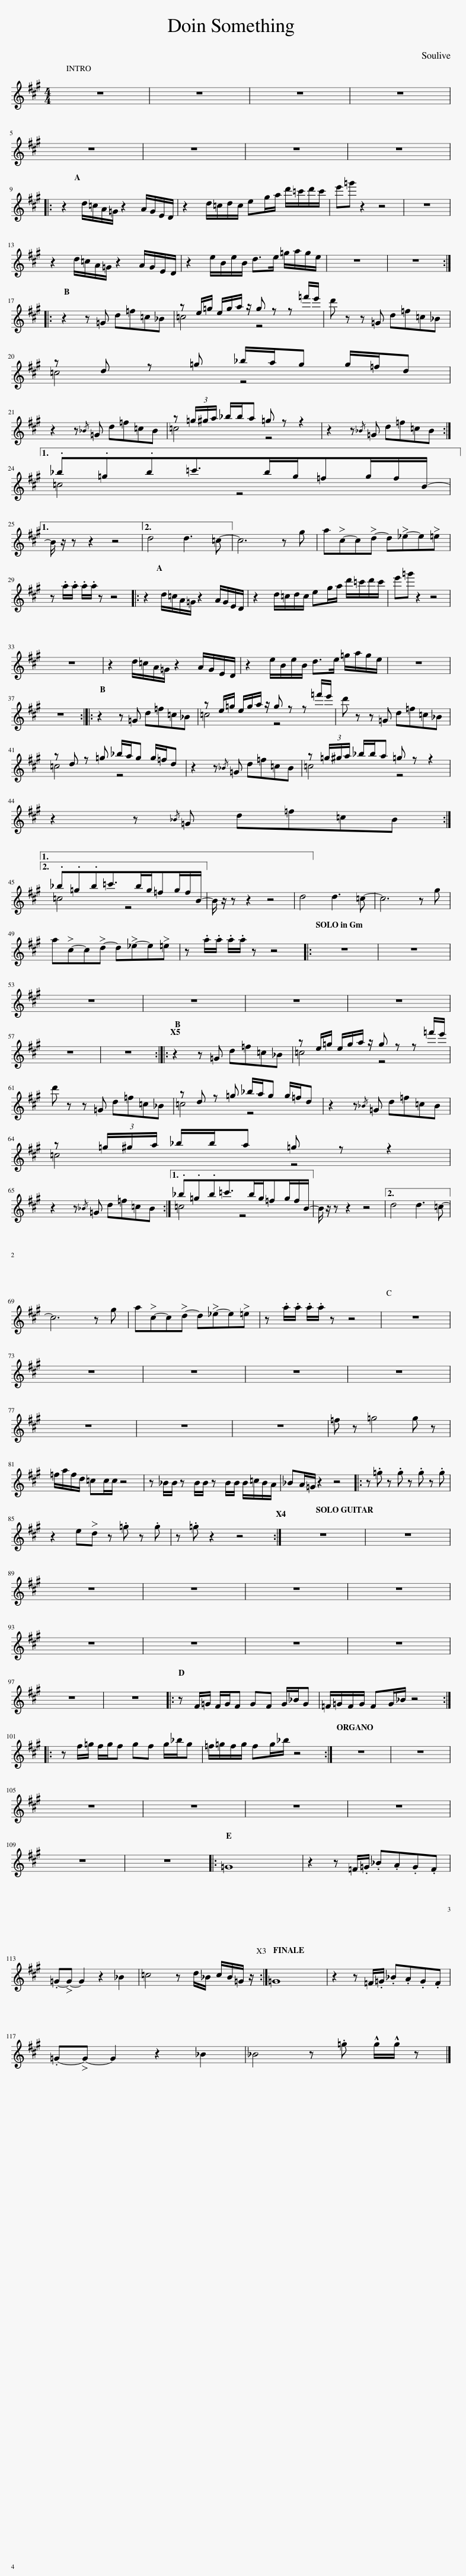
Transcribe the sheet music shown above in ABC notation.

X:1
%%score ( 1 2 )
L:1/8
M:4/4
I:linebreak $
K:none
V:1 treble transpose=-9
V:2 treble transpose="-9 "
V:1
[K:A] z8 | z8 | z8 | z8 |$ z8 | %5
 z8 | z8 | z8 |:$ z2 d/=c/A/=G/ z2 A/G/E/D/ | z2 d/=c/d/c/ eg/a/ d'/=c'/d'/c'/ | %10
 e'=g' z2 z4 | z8 |$ z2 d/=c/A/=G/ z2 A/G/E/D/ | z2 e/B/e/B/ d>e =g/a/g/e/ | z8 | %15
 z8 ::$ z2 z =G d=f=c_B | z e/=g/ e/g/a/ z/ g z z =f'/e'/ | d' z z =G d=f=c_B |$ z d z =g _b/a/g g/=f/d |$ %20
 z2 z{/_B} =G d=f=cB | z (3=g/^g/a/ _b/b/a =g z z2 | z2 z{/_B} =G d=f=cB :|1$ ._b.=g.b=c'>bg/=fg/f/B/- ||1$ B/ z/ z z2 z4 ||2 %25
 d4 d3 =c- || c6 z g | ac-cd- d_e-e=e |$ z .a/.a/ .a/.a/ z z4 |: z2 d/=c/A/=G/ z2 A/G/E/D/ | %30
 z2 d/=c/d/c/ eg/a/ d'/=c'/d'/c'/ | e'=g' z2 z4 |$ z8 | z2 d/=c/A/=G/ z2 A/G/E/D/ | z2 e/B/e/B/ d>e =g/a/g/e/ | %35
 z8 |$ z8 :: z2 z =G d=f=c_B | z e/=g/ e/g/a/ z/ g z z =f'/e'/ | d' z z =G d=f=c_B |$ %40
 z d z =g _b/a/g g/=f/d | z2 z{/_B} =G d=f=cB | z (3=g/^g/a/ _b/b/a =g z z2 |1$ z2 z{/_B} =G d=f=cB :|2$ ._b.=g.b=c'>bg/=fg/f/B/- || %45
 B/ z/ z z2 z4 | d4 d3 =c- | c6 z g |$ ac-cd- d_e-e=e | z .a/.a/ .a/.a/ z z4 |: %50
 z8 | z8 |$ z8 | z8 | z8 | %55
 z8 |$ z8 | z8 :: z2 z =G d=f=c_B | z e/=g/ e/g/a/ z/ g z z =f'/e'/ |$ %60
 d' z z =G d=f=c_B | z d z =g _b/a/g g/=f/d | z2 z{/_B} =G d=f=cB |$ z (3=g/^g/a/ _b/b/a =g z z2 |$ z2 z{/_B} =G d=f=cB :|1 %65
 ._b.=g.b=c'>bg/=fg/f/B/- || B/ z/ z z2 z4 |2 d4 d3 =c- ||$ c6 z g | ac-cd- d_e-e=e | %70
 z .a/.a/ .a/.a/ z z4 | z8 |$ z8 | z8 | z8 | %75
 z8 |$ z8 | z8 | z8 | =f z =g4 g z |$ %80
 =f/a/f/d/ =cc/c/ z4 | z _B/B/ z B/B/ z B/B/ B/=c/B/A/ | _BA/=G/ z2 z4 |: z .=g z .g z .g z .g |$ z2 ed z .=g z .g | %85
 z .=g z2 z4 :| z8 | z8 |$ z8 | z8 | %90
 z8 | z8 |$ z8 | z8 | z8 | %95
 z8 |$ z8 | z8 |: z F/=G/ F/G/F GF G/_B/G | =F/=G/F/G/ FG/_B/ z4 ::$ %100
 z f/=g/ f/g/f gf g/_b/g | =f/=g/f/g/ fg/_b/ z4 :| z8 | z8 |$ z8 | %105
 z8 | z8 | z8 |$ z8 | z8 |: %110
 =G8 | z2 z =F/.=G/ ._B.A.G.F |$ .=G-G- G2 z2 _B2 | =c4 z d/_B/ c/B/=G/ z/ :| =G8 | %115
 z2 z =F/.=G/ ._B.A.G.F |$ .=G-G- G2 z2 _B2 | _B4 z .=g !^!g/!^!g/ z |] %118
V:2
[K:A] x8 | x8 | x8 | x8 |$ x8 | %5
 x8 | x8 | x8 |:$ x8 | x8 | %10
 x8 | x8 |$ x8 | x8 | x8 | %15
 x8 ::$ x8 | =c4 z4 | x8 |$ =c4 z4 |$ %20
 x8 | =c4 z4 | x8 :|1$ =c4 z4 ||1$ x8 ||2 %25
 x8 || x8 | x8 |$ x8 |: x8 | %30
 x8 | x8 |$ x8 | x8 | x8 | %35
 x8 |$ x8 :: x8 | =c4 z4 | x8 |$ %40
 =c4 z4 | x8 | =c4 z4 |1$ x8 :|2$ =c4 z4 || %45
 x8 | x8 | x8 |$ x8 | x8 |: %50
 x8 | x8 |$ x8 | x8 | x8 | %55
 x8 |$ x8 | x8 :: x8 | =c4 z4 |$ %60
 x8 | =c4 z4 | x8 |$ =c4 z4 |$ x8 :|1 %65
 =c4 z4 || x8 |2 x8 ||$ x8 | x8 | %70
 x8 | x8 |$ x8 | x8 | x8 | %75
 x8 |$ x8 | x8 | x8 | x8 |$ %80
 x8 | x8 | x8 |: x8 |$ x8 | %85
 x8 :| x8 | x8 |$ x8 | x8 | %90
 x8 | x8 |$ x8 | x8 | x8 | %95
 x8 |$ x8 | x8 |: x8 | x8 ::$ %100
 x8 | x8 :| x8 | x8 |$ x8 | %105
 x8 | x8 | x8 |$ x8 | x8 |: %110
 x8 | x8 |$ x8 | x8 :| x8 | %115
 x8 |$ x8 | x8 |] %118
